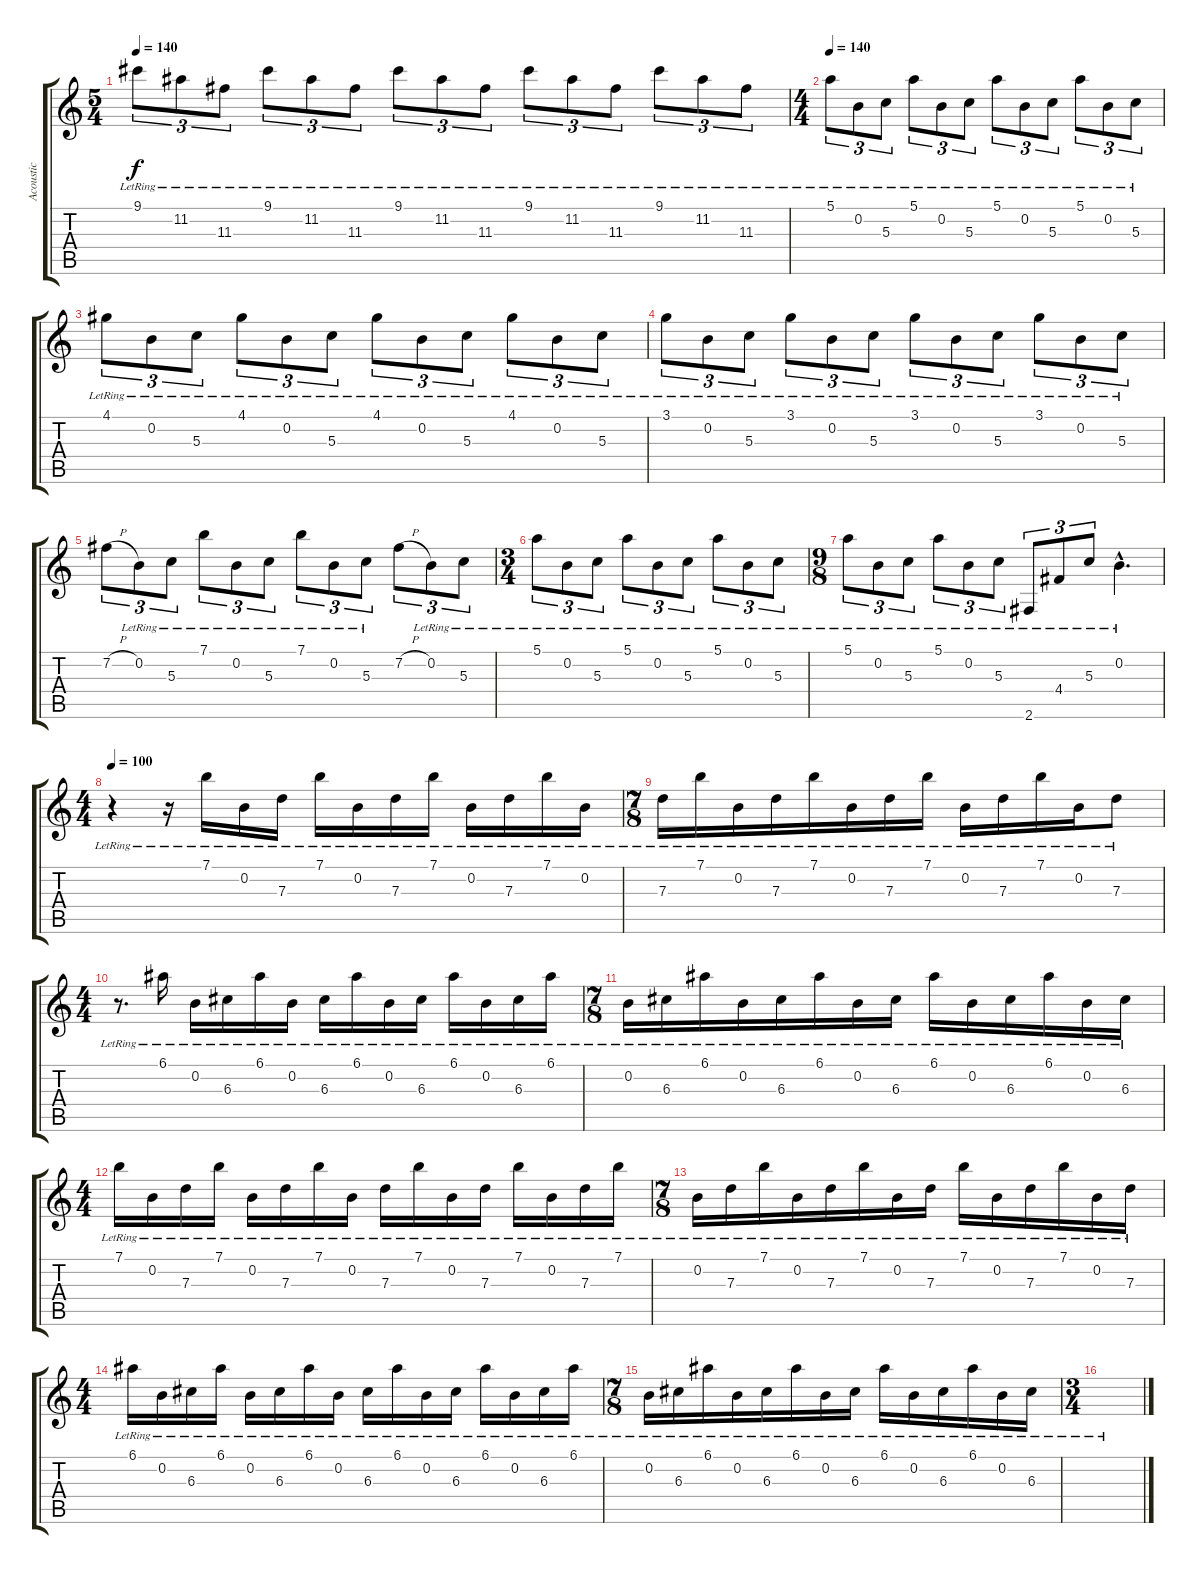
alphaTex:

\track ("Acoustic" "Acoustic") {instrument acousticguitarnylon}
\staff {score tabs}
\tuning (E4 B3 G3 D3 A2 E2) {hide}
\ts (5 4)
\tempo 140
\clef g2
\ks c
9.1{lr}.8{tu (3 2) dy f} 11.2{lr}.8{tu (3 2)} 11.3{lr}.8{tu (3 2)} 9.1{lr}.8{tu (3 2)} 11.2{lr}.8{tu (3 2)} 11.3{lr}.8{tu (3 2)} 9.1{lr}.8{tu (3 2)} 11.2{lr}.8{tu (3 2)} 11.3{lr}.8{tu (3 2)} 9.1{lr}.8{tu (3 2)} 11.2{lr}.8{tu (3 2)} 11.3{lr}.8{tu (3 2)} 9.1{lr}.8{tu (3 2)} 11.2{lr}.8{tu (3 2)} 11.3{lr}.8{tu (3 2)} |
\ts (4 4)
\tempo 140
5.1{lr}.8{tu (3 2)} 0.2{lr}.8{tu (3 2)} 5.3{lr}.8{tu (3 2)} 5.1{lr}.8{tu (3 2)} 0.2{lr}.8{tu (3 2)} 5.3{lr}.8{tu (3 2)} 5.1{lr}.8{tu (3 2)} 0.2{lr}.8{tu (3 2)} 5.3{lr}.8{tu (3 2)} 5.1{lr}.8{tu (3 2)} 0.2{lr}.8{tu (3 2)} 5.3{lr}.8{tu (3 2)} |
4.1{lr}.8{tu (3 2)} 0.2{lr}.8{tu (3 2)} 5.3{lr}.8{tu (3 2)} 4.1{lr}.8{tu (3 2)} 0.2{lr}.8{tu (3 2)} 5.3{lr}.8{tu (3 2)} 4.1{lr}.8{tu (3 2)} 0.2{lr}.8{tu (3 2)} 5.3{lr}.8{tu (3 2)} 4.1{lr}.8{tu (3 2)} 0.2{lr}.8{tu (3 2)} 5.3{lr}.8{tu (3 2)} |
3.1{lr}.8{tu (3 2)} 0.2{lr}.8{tu (3 2)} 5.3{lr}.8{tu (3 2)} 3.1{lr}.8{tu (3 2)} 0.2{lr}.8{tu (3 2)} 5.3{lr}.8{tu (3 2)} 3.1{lr}.8{tu (3 2)} 0.2{lr}.8{tu (3 2)} 5.3{lr}.8{tu (3 2)} 3.1{lr}.8{tu (3 2)} 0.2{lr}.8{tu (3 2)} 5.3{lr}.8{tu (3 2)} |
7.2{h}.8{tu (3 2)} 0.2{lr}.8{tu (3 2)} 5.3{lr}.8{tu (3 2)} 7.1{lr}.8{tu (3 2)} 0.2{lr}.8{tu (3 2)} 5.3{lr}.8{tu (3 2)} 7.1{lr}.8{tu (3 2)} 0.2{lr}.8{tu (3 2)} 5.3{lr}.8{tu (3 2)} 7.2{h}.8{tu (3 2)} 0.2{lr}.8{tu (3 2)} 5.3{lr}.8{tu (3 2)} |
\ts (3 4)
5.1{lr}.8{tu (3 2)} 0.2{lr}.8{tu (3 2)} 5.3{lr}.8{tu (3 2)} 5.1{lr}.8{tu (3 2)} 0.2{lr}.8{tu (3 2)} 5.3{lr}.8{tu (3 2)} 5.1{lr}.8{tu (3 2)} 0.2{lr}.8{tu (3 2)} 5.3{lr}.8{tu (3 2)} |
\ts (9 8)
5.1{lr}.8{tu (3 2)} 0.2{lr}.8{tu (3 2)} 5.3{lr}.8{tu (3 2)} 5.1{lr}.8{tu (3 2)} 0.2{lr}.8{tu (3 2)} 5.3{lr}.8{tu (3 2)} 2.6{lr}.8{tu (3 2)} 4.4{lr}.8{tu (3 2)} 5.3{lr}.8{tu (3 2)} 0.2{hac lr}.4{d} |
\ts (4 4)
\tempo 100
r.4 r.16 7.1{lr}.16 0.2{lr}.16 7.3{lr}.16 7.1{lr}.16 0.2{lr}.16 7.3{lr}.16 7.1{lr}.16 0.2{lr}.16 7.3{lr}.16 7.1{lr}.16 0.2{lr}.16 |
\ts (7 8)
7.3{lr}.16 7.1{lr}.16 0.2{lr}.16 7.3{lr}.16 7.1{lr}.16 0.2{lr}.16 7.3{lr}.16 7.1{lr}.16 0.2{lr}.16 7.3{lr}.16 7.1{lr}.16 0.2{lr}.16 7.3{lr}.8 |
\ts (4 4)
r.8{d} 6.1{lr}.16 0.2{lr}.16 6.3{lr}.16 6.1{lr}.16 0.2{lr}.16 6.3{lr}.16 6.1{lr}.16 0.2{lr}.16 6.3{lr}.16 6.1{lr}.16 0.2{lr}.16 6.3{lr}.16 6.1{lr}.16 |
\ts (7 8)
0.2{lr}.16 6.3{lr}.16 6.1{lr}.16 0.2{lr}.16 6.3{lr}.16 6.1{lr}.16 0.2{lr}.16 6.3{lr}.16 6.1{lr}.16 0.2{lr}.16 6.3{lr}.16 6.1{lr}.16 0.2{lr}.16 6.3{lr}.16 |
\ts (4 4)
7.1{lr}.16 0.2{lr}.16 7.3{lr}.16 7.1{lr}.16 0.2{lr}.16 7.3{lr}.16 7.1{lr}.16 0.2{lr}.16 7.3{lr}.16 7.1{lr}.16 0.2{lr}.16 7.3{lr}.16 7.1{lr}.16 0.2{lr}.16 7.3{lr}.16 7.1{lr}.16 |
\ts (7 8)
0.2{lr}.16 7.3{lr}.16 7.1{lr}.16 0.2{lr}.16 7.3{lr}.16 7.1{lr}.16 0.2{lr}.16 7.3{lr}.16 7.1{lr}.16 0.2{lr}.16 7.3{lr}.16 7.1{lr}.16 0.2{lr}.16 7.3{lr}.16 |
\ts (4 4)
6.1{lr}.16 0.2{lr}.16 6.3{lr}.16 6.1{lr}.16 0.2{lr}.16 6.3{lr}.16 6.1{lr}.16 0.2{lr}.16 6.3{lr}.16 6.1{lr}.16 0.2{lr}.16 6.3{lr}.16 6.1{lr}.16 0.2{lr}.16 6.3{lr}.16 6.1{lr}.16 |
\ts (7 8)
0.2{lr}.16 6.3{lr}.16 6.1{lr}.16 0.2{lr}.16 6.3{lr}.16 6.1{lr}.16 0.2{lr}.16 6.3{lr}.16 6.1{lr}.16 0.2{lr}.16 6.3{lr}.16 6.1{lr}.16 0.2{lr}.16 6.3{lr}.16 |
\ts (3 4)
